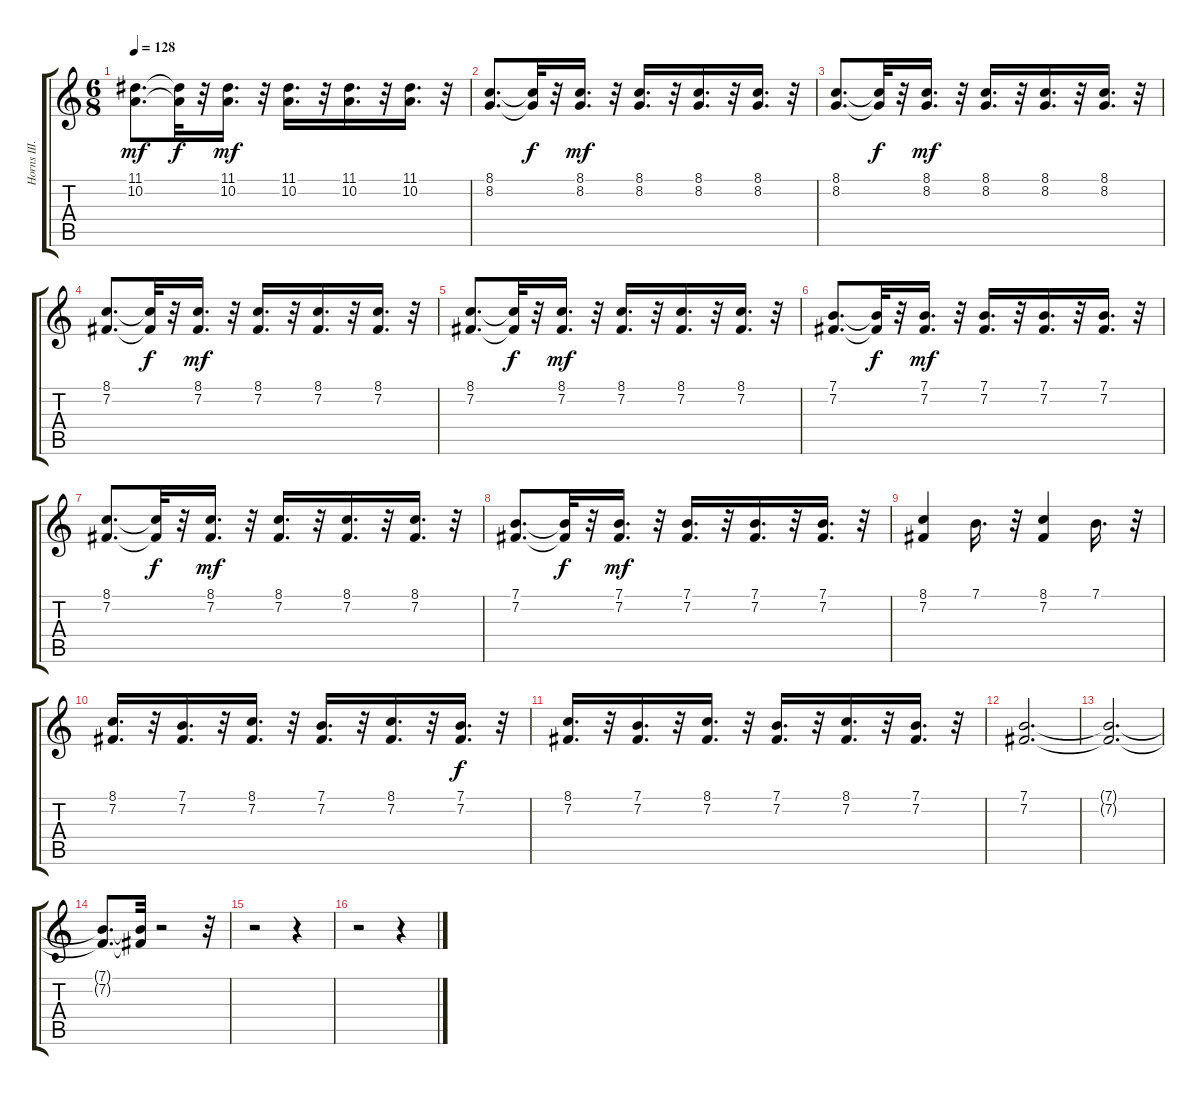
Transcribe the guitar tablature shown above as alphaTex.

\track ("Horns III., IV. C" "Horns III.") {instrument frenchhorn}
\staff {score tabs}
\tuning (E4 B3 G3 D3 A2 E2) {hide}
\ts (6 8)
\tempo 128
\clef g2
\ks c
(11.1 10.2).8{d dy mf} (11.1{t} 10.2{t}).32{dy f} r.32 (11.1 10.2).16{d dy mf} r.32 (11.1 10.2).16{d} r.32 (11.1 10.2).16{d} r.32 (11.1 10.2).16{d} r.32 |
(8.1 8.2).8{d} (8.1{t} 8.2{t}).32{dy f} r.32 (8.1 8.2).16{d dy mf} r.32 (8.1 8.2).16{d} r.32 (8.1 8.2).16{d} r.32 (8.1 8.2).16{d} r.32 |
(8.1 8.2).8{d} (8.1{t} 8.2{t}).32{dy f} r.32 (8.1 8.2).16{d dy mf} r.32 (8.1 8.2).16{d} r.32 (8.1 8.2).16{d} r.32 (8.1 8.2).16{d} r.32 |
(8.1 7.2).8{d} (8.1{t} 7.2{t}).32{dy f} r.32 (8.1 7.2).16{d dy mf} r.32 (8.1 7.2).16{d} r.32 (8.1 7.2).16{d} r.32 (8.1 7.2).16{d} r.32 |
(8.1 7.2).8{d} (8.1{t} 7.2{t}).32{dy f} r.32 (8.1 7.2).16{d dy mf} r.32 (8.1 7.2).16{d} r.32 (8.1 7.2).16{d} r.32 (8.1 7.2).16{d} r.32 |
(7.1 7.2).8{d} (7.1{t} 7.2{t}).32{dy f} r.32 (7.1 7.2).16{d dy mf} r.32 (7.1 7.2).16{d} r.32 (7.1 7.2).16{d} r.32 (7.1 7.2).16{d} r.32 |
(8.1 7.2).8{d} (8.1{t} 7.2{t}).32{dy f} r.32 (8.1 7.2).16{d dy mf} r.32 (8.1 7.2).16{d} r.32 (8.1 7.2).16{d} r.32 (8.1 7.2).16{d} r.32 |
(7.1 7.2).8{d} (7.1{t} 7.2{t}).32{dy f} r.32 (7.1 7.2).16{d dy mf} r.32 (7.1 7.2).16{d} r.32 (7.1 7.2).16{d} r.32 (7.1 7.2).16{d} r.32 |
(8.1 7.2).4 7.1.16{d} r.32 (8.1 7.2).4 7.1.16{d} r.32 |
(8.1 7.2).16{d} r.32 (7.1 7.2).16{d} r.32 (8.1 7.2).16{d} r.32 (7.1 7.2).16{d} r.32 (8.1 7.2).16{d} r.32 (7.1 7.2).16{d dy f} r.32 |
(8.1 7.2).16{d} r.32 (7.1 7.2).16{d} r.32 (8.1 7.2).16{d} r.32 (7.1 7.2).16{d} r.32 (8.1 7.2).16{d} r.32 (7.1 7.2).16{d} r.32 |
(7.1 7.2).2{d} |
(7.1{t} 7.2{t}).2{d} |
(7.1{t} 7.2{t}).8{d} (7.1{t} 7.2{t}).32 r.2 r.32 |
r.2 r.4 |
r.2 r.4
